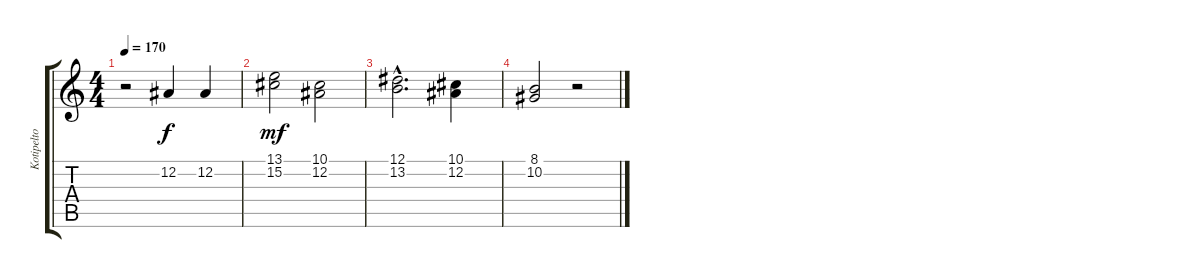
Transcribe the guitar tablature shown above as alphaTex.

\track ("Kotipelto" "Kotipelto") {instrument lead6voice}
\staff {score tabs}
\tuning (Eb4 Bb3 Gb3 Db3 Ab2 Eb2) {hide}
\ts (4 4)
\tempo 170
\clef g2
\ks c
r.2{dy mf} 12.2.4{dy f} 12.2.4 |
(13.1 15.2).2{dy mf} (10.1 12.2).2 |
(12.1{hac} 13.2{hac}).2{d} (10.1 12.2).4 |
(8.1 10.2).2 r.2
